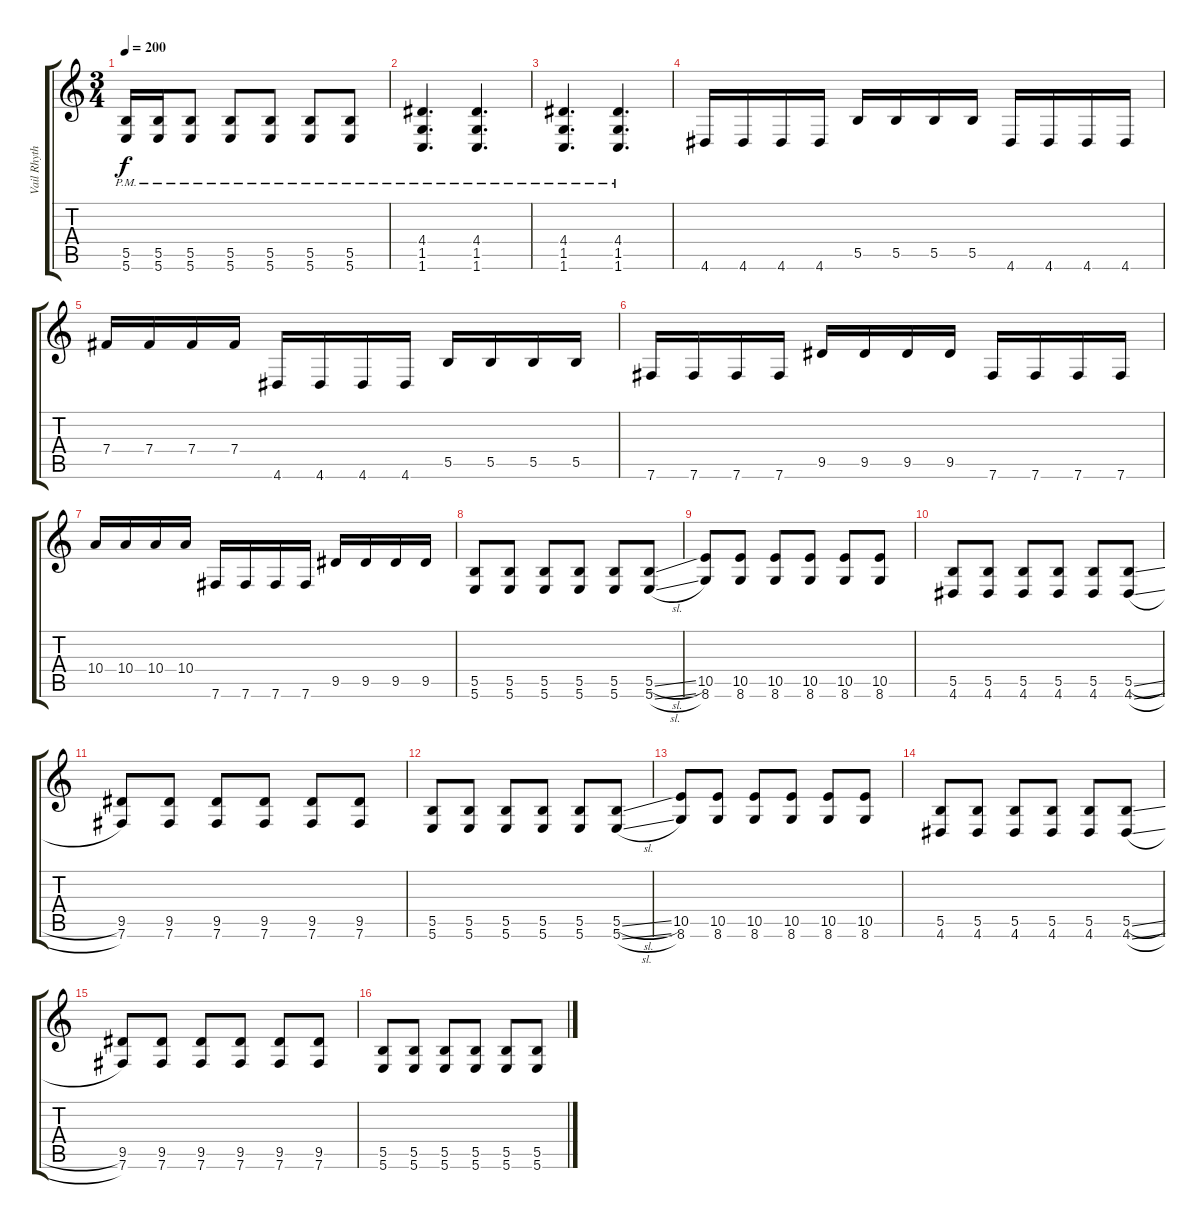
\track ("Vail Rhythm" "Vail Rhyth") {instrument overdrivenguitar}
\staff {score tabs}
\tuning (Db4 Ab3 E3 B2 Gb2 B1) {hide}
\ts (3 4)
\tempo 200
\clef g2
\ks c
(5.5{pm} 5.6{pm}).16{dy f} (5.5{pm} 5.6{pm}).16 (5.5{pm} 5.6{pm}).8 (5.5{pm} 5.6{pm}).8 (5.5{pm} 5.6{pm}).8 (5.5{pm} 5.6{pm}).8 (5.5{pm} 5.6{pm}).8 |
(4.4{pm} 1.5{pm} 1.6{pm}).4{d} (4.4{pm} 1.5{pm} 1.6{pm}).4{d} |
(4.4{pm} 1.5{pm} 1.6{pm}).4{d} (4.4{pm} 1.5{pm} 1.6{pm}).4{d} |
4.6.16 4.6.16 4.6.16 4.6.16 5.5.16 5.5.16 5.5.16 5.5.16 4.6.16 4.6.16 4.6.16 4.6.16 |
7.4.16 7.4.16 7.4.16 7.4.16 4.6.16 4.6.16 4.6.16 4.6.16 5.5.16 5.5.16 5.5.16 5.5.16 |
7.6.16 7.6.16 7.6.16 7.6.16 9.5.16 9.5.16 9.5.16 9.5.16 7.6.16 7.6.16 7.6.16 7.6.16 |
10.4.16 10.4.16 10.4.16 10.4.16 7.6.16 7.6.16 7.6.16 7.6.16 9.5.16 9.5.16 9.5.16 9.5.16 |
(5.5 5.6).8 (5.5 5.6).8 (5.5 5.6).8 (5.5 5.6).8 (5.5 5.6).8 (5.5{sl} 5.6{sl}).8 |
(10.5 8.6).8 (10.5 8.6).8 (10.5 8.6).8 (10.5 8.6).8 (10.5 8.6).8 (10.5 8.6).8 |
(5.5 4.6).8 (5.5 4.6).8 (5.5 4.6).8 (5.5 4.6).8 (5.5 4.6).8 (5.5{sl} 4.6{sl}).8 |
(9.5 7.6).8 (9.5 7.6).8 (9.5 7.6).8 (9.5 7.6).8 (9.5 7.6).8 (9.5 7.6).8 |
(5.5 5.6).8 (5.5 5.6).8 (5.5 5.6).8 (5.5 5.6).8 (5.5 5.6).8 (5.5{sl} 5.6{sl}).8 |
(10.5 8.6).8 (10.5 8.6).8 (10.5 8.6).8 (10.5 8.6).8 (10.5 8.6).8 (10.5 8.6).8 |
(5.5 4.6).8 (5.5 4.6).8 (5.5 4.6).8 (5.5 4.6).8 (5.5 4.6).8 (5.5{sl} 4.6{sl}).8 |
(9.5 7.6).8 (9.5 7.6).8 (9.5 7.6).8 (9.5 7.6).8 (9.5 7.6).8 (9.5 7.6).8 |
(5.5 5.6).8 (5.5 5.6).8 (5.5 5.6).8 (5.5 5.6).8 (5.5 5.6).8 (5.5{sl} 5.6{sl}).8
